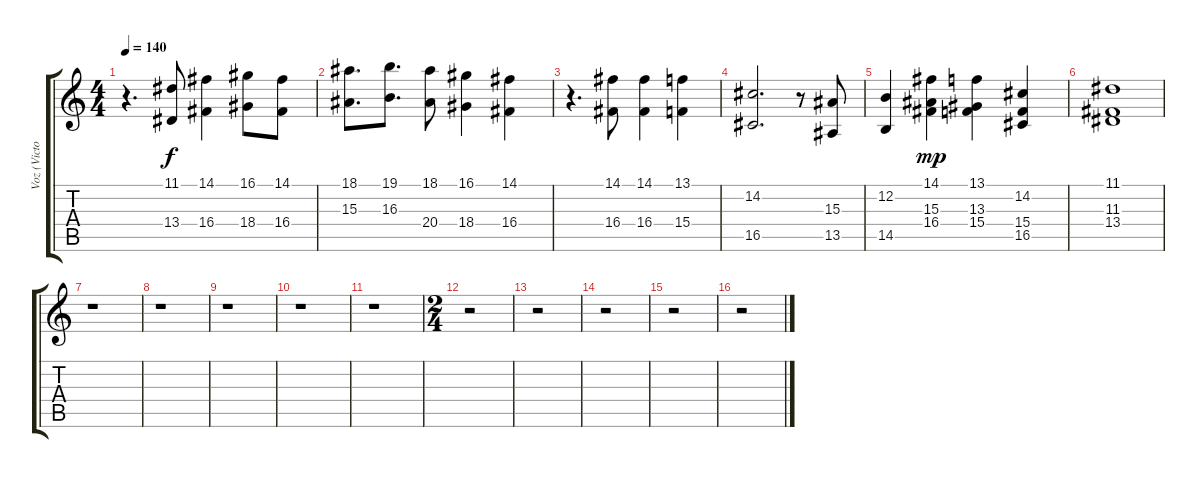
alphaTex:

\track ("Voz (Victor García)" "Voz (Victo") {instrument lead6voice}
\staff {score tabs}
\tuning (E4 B3 G3 D3 A2 E2) {hide}
\ts (4 4)
\tempo 140
\clef g2
\ks c
r.4{d dy f} (11.1 13.4).8 (14.1 16.4).4 (16.1 18.4).8 (14.1 16.4).8 |
(18.1 15.3).8{d} (19.1 16.3).8{d} (18.1 20.4).8 (16.1 18.4).4 (14.1 16.4).4 |
r.4{d} (14.1 16.4).8 (14.1 16.4).4 (13.1 15.4).4 |
(14.2 16.5).2{d} r.8 (15.3 13.5).8 |
(12.2 14.5).4 (14.1 15.3 16.4).4{dy mp} (13.1 13.3 15.4).4 (14.2 15.4 16.5).4 |
(11.1 11.3 13.4).1 |
r.1 |
r.1 |
r.1 |
r.1 |
r.1 |
\ts (2 4)
r.2 |
r.2 |
r.2 |
r.2 |
r.2
